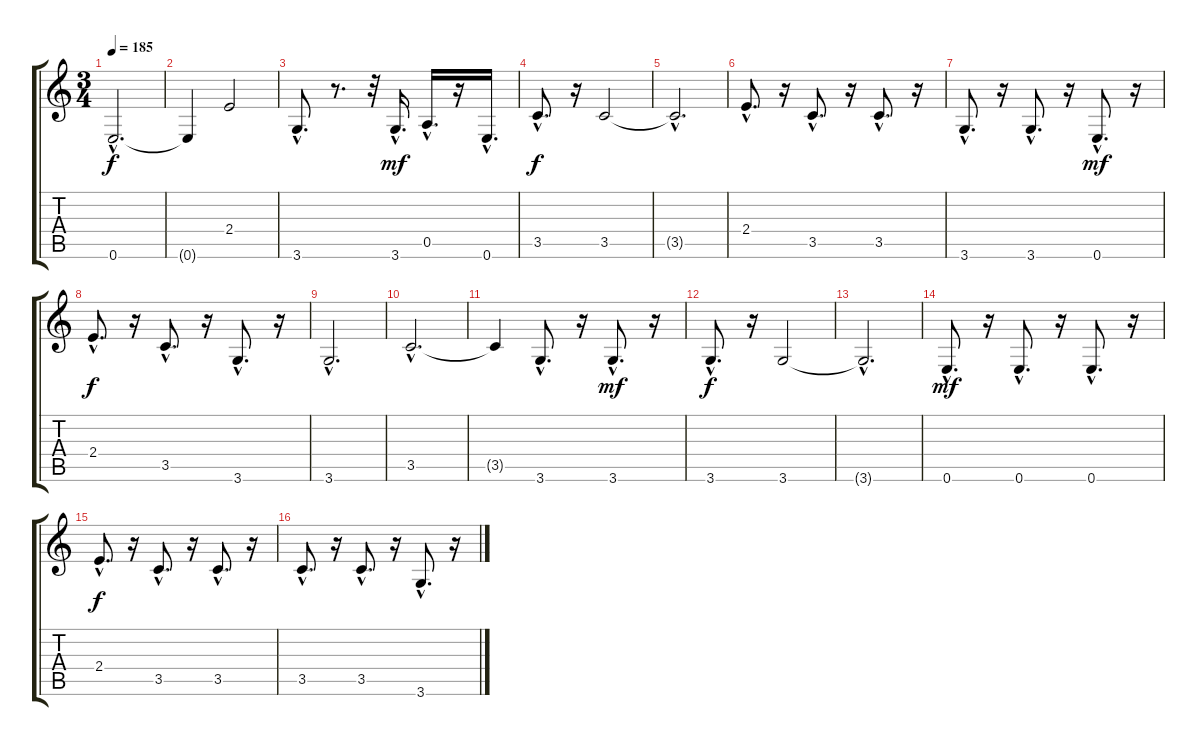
\track "" {instrument guitarharmonics}
\staff {score tabs}
\tuning (E4 B3 G3 D3 A2 E2) {hide}
\ts (3 4)
\tempo 185
\clef g2
\ks c
0.6{hac}.2{d dy f} |
0.6{t}.4 2.4.2 |
3.6{hac}.8{d} r.8{d} r.32 3.6{hac}.16{d dy mf} 0.5{hac}.16{d} r.16 0.6{hac}.16{d} |
3.5{hac}.8{d dy f} r.16 3.5.2 |
3.5{hac t}.2{d} |
2.4{hac}.8{d} r.16 3.5{hac}.8{d} r.16 3.5{hac}.8{d} r.16 |
3.6{hac}.8{d} r.16 3.6{hac}.8{d} r.16 0.6{hac}.8{d dy mf} r.16 |
2.4{hac}.8{d dy f} r.16 3.5{hac}.8{d} r.16 3.6{hac}.8{d} r.16 |
3.6{hac}.2{d} |
3.5{hac}.2{d} |
3.5{t}.4 3.6{hac}.8{d} r.16 3.6{hac}.8{d dy mf} r.16 |
3.6{hac}.8{d dy f} r.16 3.6.2 |
3.6{hac t}.2{d} |
0.6{hac}.8{d dy mf} r.16 0.6{hac}.8{d} r.16 0.6{hac}.8{d} r.16 |
2.4{hac}.8{d dy f} r.16 3.5{hac}.8{d} r.16 3.5{hac}.8{d} r.16 |
3.5{hac}.8{d} r.16 3.5{hac}.8{d} r.16 3.6{hac}.8{d} r.16
